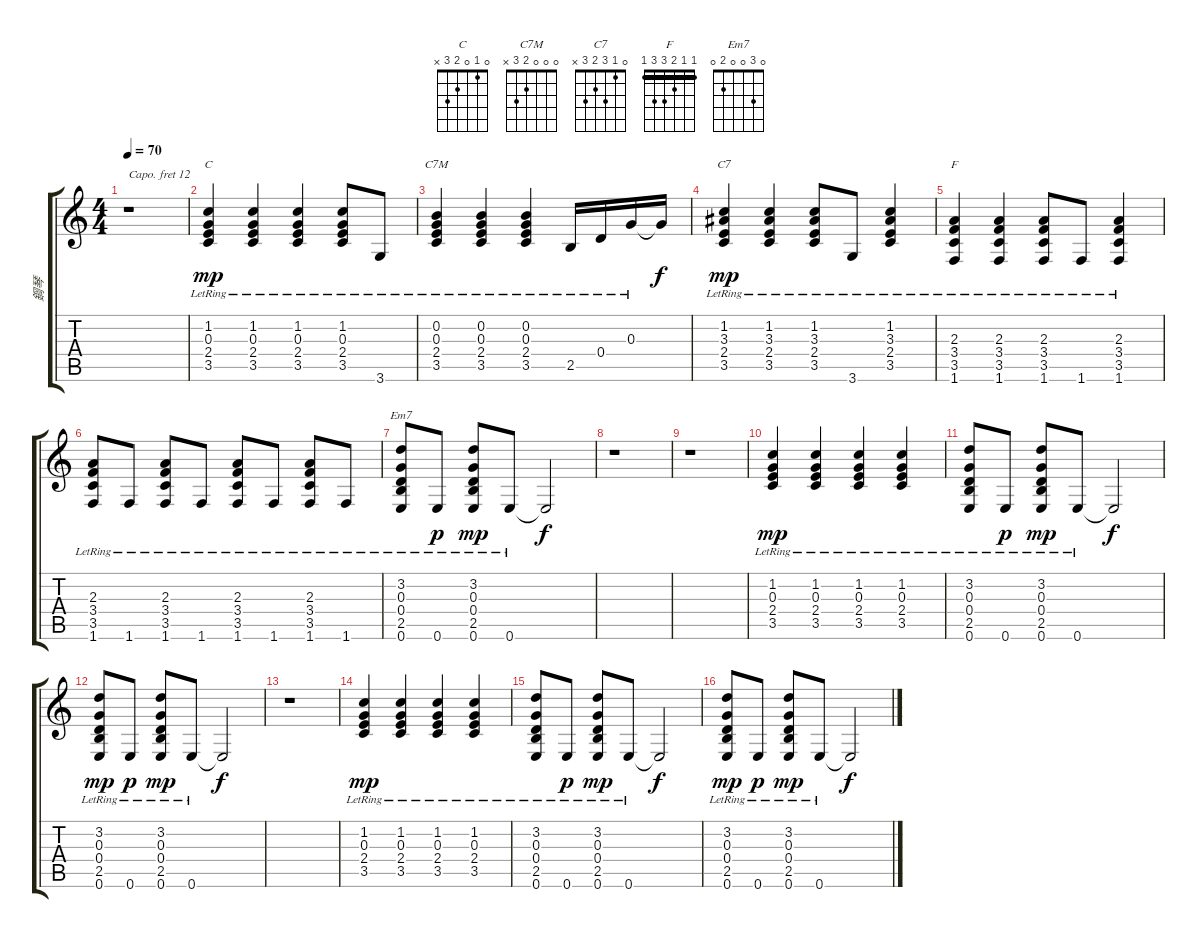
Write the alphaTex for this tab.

\track ("鋼琴" "鋼琴") {instrument acousticgrandpiano}
\staff {score tabs}
\capo 12
\tuning (E4 B3 G3 D3 A2 E2) {hide}
\chord ("C" 0 1 0 2 3 x)
\chord ("C7M" 0 0 0 2 3 x)
\chord ("C7" 0 1 3 2 3 x)
\chord ("F" 1 1 2 3 3 1) {barre 1}
\chord ("Em7" 0 3 0 0 2 0)
\ts (4 4)
\tempo 70
\clef g2
\ks c
r.1{dy f} |
(1.2{lr} 0.3{lr} 2.4{lr} 3.5{lr}).4{ch "C" dy mp} (1.2{lr} 0.3{lr} 2.4{lr} 3.5{lr}).4 (1.2{lr} 0.3{lr} 2.4{lr} 3.5{lr}).4 (1.2{lr} 0.3{lr} 2.4{lr} 3.5{lr}).8 3.6{lr}.8 |
(0.2{lr} 0.3{lr} 2.4{lr} 3.5{lr}).4{ch "C7M"} (0.2{lr} 0.3{lr} 2.4{lr} 3.5{lr}).4 (0.2{lr} 0.3{lr} 2.4{lr} 3.5{lr}).4 2.5{lr}.16 0.4{lr}.16 0.3{lr}.16 0.3{t}.16{dy f} |
(1.2{lr} 3.3{lr} 2.4{lr} 3.5{lr}).4{ch "C7" dy mp} (1.2{lr} 3.3{lr} 2.4{lr} 3.5{lr}).4 (1.2{lr} 3.3{lr} 2.4{lr} 3.5{lr}).8 3.6{lr}.8 (1.2{lr} 3.3{lr} 2.4{lr} 3.5{lr}).4 |
(2.3{lr} 3.4{lr} 3.5{lr} 1.6{lr}).4{ch "F"} (2.3{lr} 3.4{lr} 3.5{lr} 1.6{lr}).4 (2.3{lr} 3.4{lr} 3.5{lr} 1.6{lr}).8 1.6{lr}.8 (2.3{lr} 3.4{lr} 3.5{lr} 1.6{lr}).4 |
(2.3{lr} 3.4{lr} 3.5{lr} 1.6{lr}).8 1.6{lr}.8 (2.3{lr} 3.4{lr} 3.5{lr} 1.6{lr}).8 1.6{lr}.8 (2.3{lr} 3.4{lr} 3.5{lr} 1.6{lr}).8 1.6{lr}.8 (2.3{lr} 3.4{lr} 3.5{lr} 1.6{lr}).8 1.6{lr}.8 |
(3.2{lr} 0.3{lr} 0.4{lr} 2.5{lr} 0.6{lr}).8{ch "Em7"} 0.6{lr}.8{dy p} (3.2{lr} 0.3{lr} 0.4{lr} 2.5{lr} 0.6{lr}).8{dy mp} 0.6{lr}.8 0.6{t}.2{dy f} |
r.1 |
r.1 |
(1.2{lr} 0.3{lr} 2.4{lr} 3.5{lr}).4{dy mp} (1.2{lr} 0.3{lr} 2.4{lr} 3.5{lr}).4 (1.2{lr} 0.3{lr} 2.4{lr} 3.5{lr}).4 (1.2{lr} 0.3{lr} 2.4{lr} 3.5{lr}).4 |
(3.2{lr} 0.3{lr} 0.4{lr} 2.5{lr} 0.6{lr}).8 0.6{lr}.8{dy p} (3.2{lr} 0.3{lr} 0.4{lr} 2.5{lr} 0.6{lr}).8{dy mp} 0.6{lr}.8 0.6{t}.2{dy f} |
(3.2{lr} 0.3{lr} 0.4{lr} 2.5{lr} 0.6{lr}).8{dy mp} 0.6{lr}.8{dy p} (3.2{lr} 0.3{lr} 0.4{lr} 2.5{lr} 0.6{lr}).8{dy mp} 0.6{lr}.8 0.6{t}.2{dy f} |
r.1 |
(1.2{lr} 0.3{lr} 2.4{lr} 3.5{lr}).4{dy mp} (1.2{lr} 0.3{lr} 2.4{lr} 3.5{lr}).4 (1.2{lr} 0.3{lr} 2.4{lr} 3.5{lr}).4 (1.2{lr} 0.3{lr} 2.4{lr} 3.5{lr}).4 |
(3.2{lr} 0.3{lr} 0.4{lr} 2.5{lr} 0.6{lr}).8 0.6{lr}.8{dy p} (3.2{lr} 0.3{lr} 0.4{lr} 2.5{lr} 0.6{lr}).8{dy mp} 0.6{lr}.8 0.6{t}.2{dy f} |
(3.2{lr} 0.3{lr} 0.4{lr} 2.5{lr} 0.6{lr}).8{dy mp} 0.6{lr}.8{dy p} (3.2{lr} 0.3{lr} 0.4{lr} 2.5{lr} 0.6{lr}).8{dy mp} 0.6{lr}.8 0.6{t}.2{dy f}
